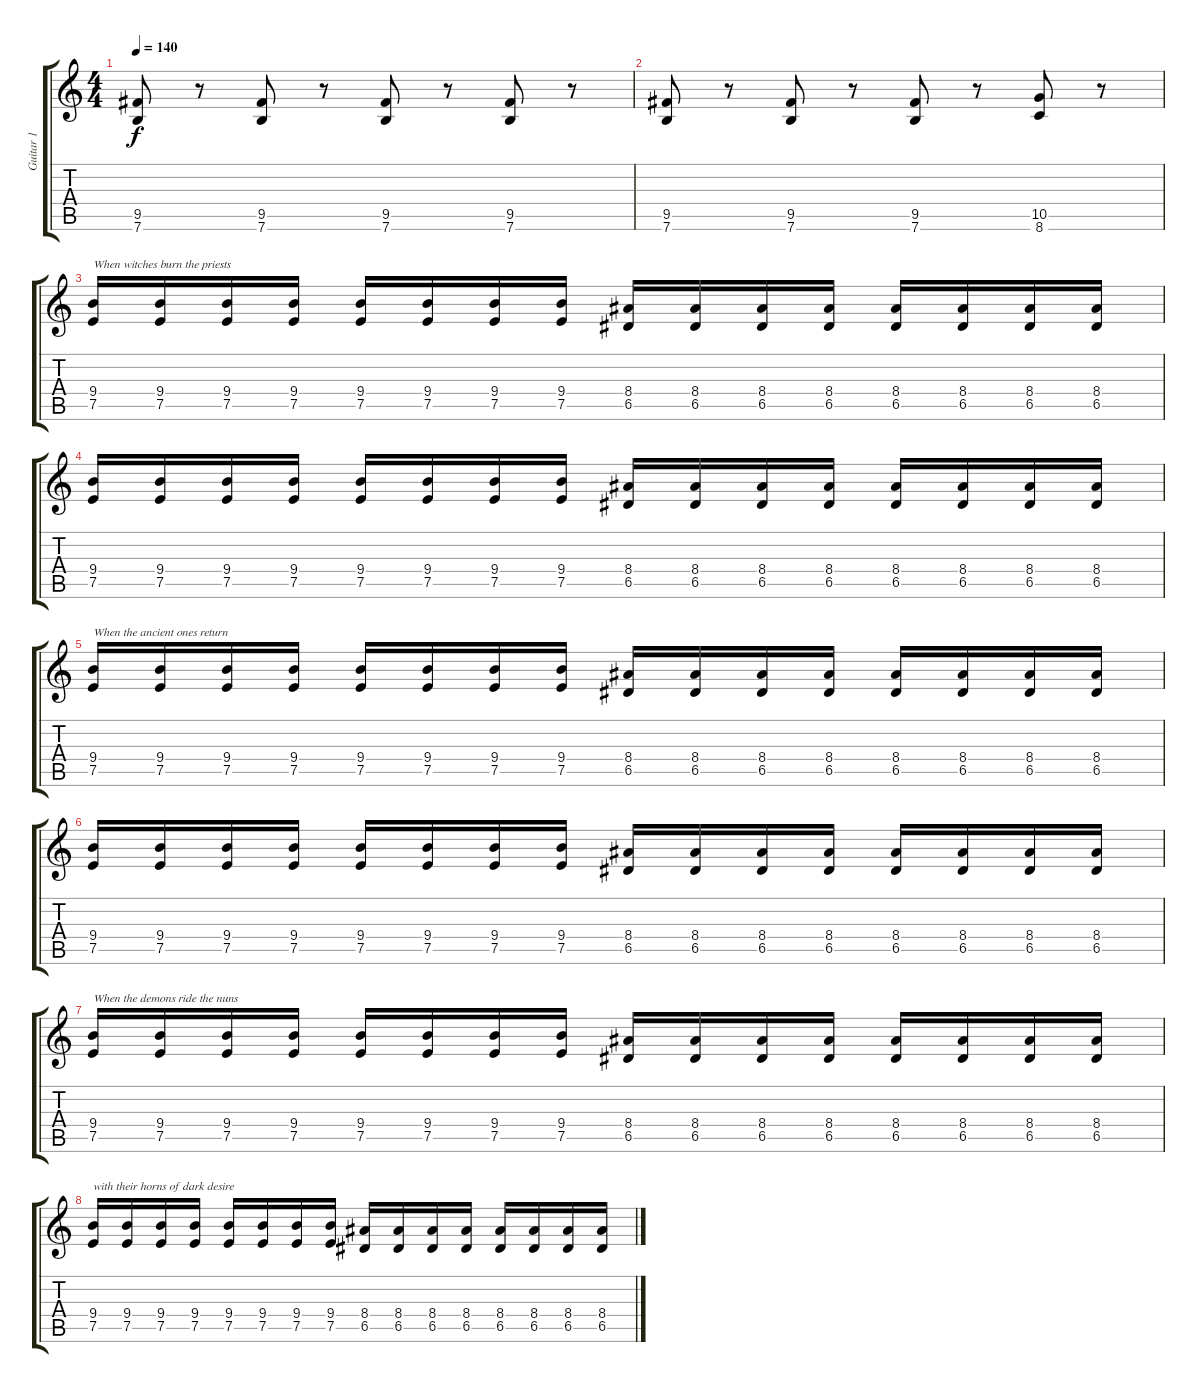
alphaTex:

\track ("Guitar 1" "Guitar 1") {instrument distortionguitar}
\staff {score tabs}
\tuning (E4 B3 G3 D3 A2 E2) {hide}
\ts (4 4)
\tempo 140
\clef g2
\ks c
(9.5 7.6).8{dy f} r.8 (9.5 7.6).8 r.8 (9.5 7.6).8 r.8 (9.5 7.6).8 r.8 |
(9.5 7.6).8 r.8 (9.5 7.6).8 r.8 (9.5 7.6).8 r.8 (10.5 8.6).8 r.8 |
(9.4 7.5).16{txt "When witches burn the priests"} (9.4 7.5).16 (9.4 7.5).16 (9.4 7.5).16 (9.4 7.5).16 (9.4 7.5).16 (9.4 7.5).16 (9.4 7.5).16 (8.4 6.5).16 (8.4 6.5).16 (8.4 6.5).16 (8.4 6.5).16 (8.4 6.5).16 (8.4 6.5).16 (8.4 6.5).16 (8.4 6.5).16 |
(9.4 7.5).16 (9.4 7.5).16 (9.4 7.5).16 (9.4 7.5).16 (9.4 7.5).16 (9.4 7.5).16 (9.4 7.5).16 (9.4 7.5).16 (8.4 6.5).16 (8.4 6.5).16 (8.4 6.5).16 (8.4 6.5).16 (8.4 6.5).16 (8.4 6.5).16 (8.4 6.5).16 (8.4 6.5).16 |
(9.4 7.5).16{txt "When the ancient ones return"} (9.4 7.5).16 (9.4 7.5).16 (9.4 7.5).16 (9.4 7.5).16 (9.4 7.5).16 (9.4 7.5).16 (9.4 7.5).16 (8.4 6.5).16 (8.4 6.5).16 (8.4 6.5).16 (8.4 6.5).16 (8.4 6.5).16 (8.4 6.5).16 (8.4 6.5).16 (8.4 6.5).16 |
(9.4 7.5).16 (9.4 7.5).16 (9.4 7.5).16 (9.4 7.5).16 (9.4 7.5).16 (9.4 7.5).16 (9.4 7.5).16 (9.4 7.5).16 (8.4 6.5).16 (8.4 6.5).16 (8.4 6.5).16 (8.4 6.5).16 (8.4 6.5).16 (8.4 6.5).16 (8.4 6.5).16 (8.4 6.5).16 |
(9.4 7.5).16{txt "When the demons ride the nuns"} (9.4 7.5).16 (9.4 7.5).16 (9.4 7.5).16 (9.4 7.5).16 (9.4 7.5).16 (9.4 7.5).16 (9.4 7.5).16 (8.4 6.5).16 (8.4 6.5).16 (8.4 6.5).16 (8.4 6.5).16 (8.4 6.5).16 (8.4 6.5).16 (8.4 6.5).16 (8.4 6.5).16 |
(9.4 7.5).16{txt "with their horns of dark desire"} (9.4 7.5).16 (9.4 7.5).16 (9.4 7.5).16 (9.4 7.5).16 (9.4 7.5).16 (9.4 7.5).16 (9.4 7.5).16 (8.4 6.5).16 (8.4 6.5).16 (8.4 6.5).16 (8.4 6.5).16 (8.4 6.5).16 (8.4 6.5).16 (8.4 6.5).16 (8.4 6.5).16
